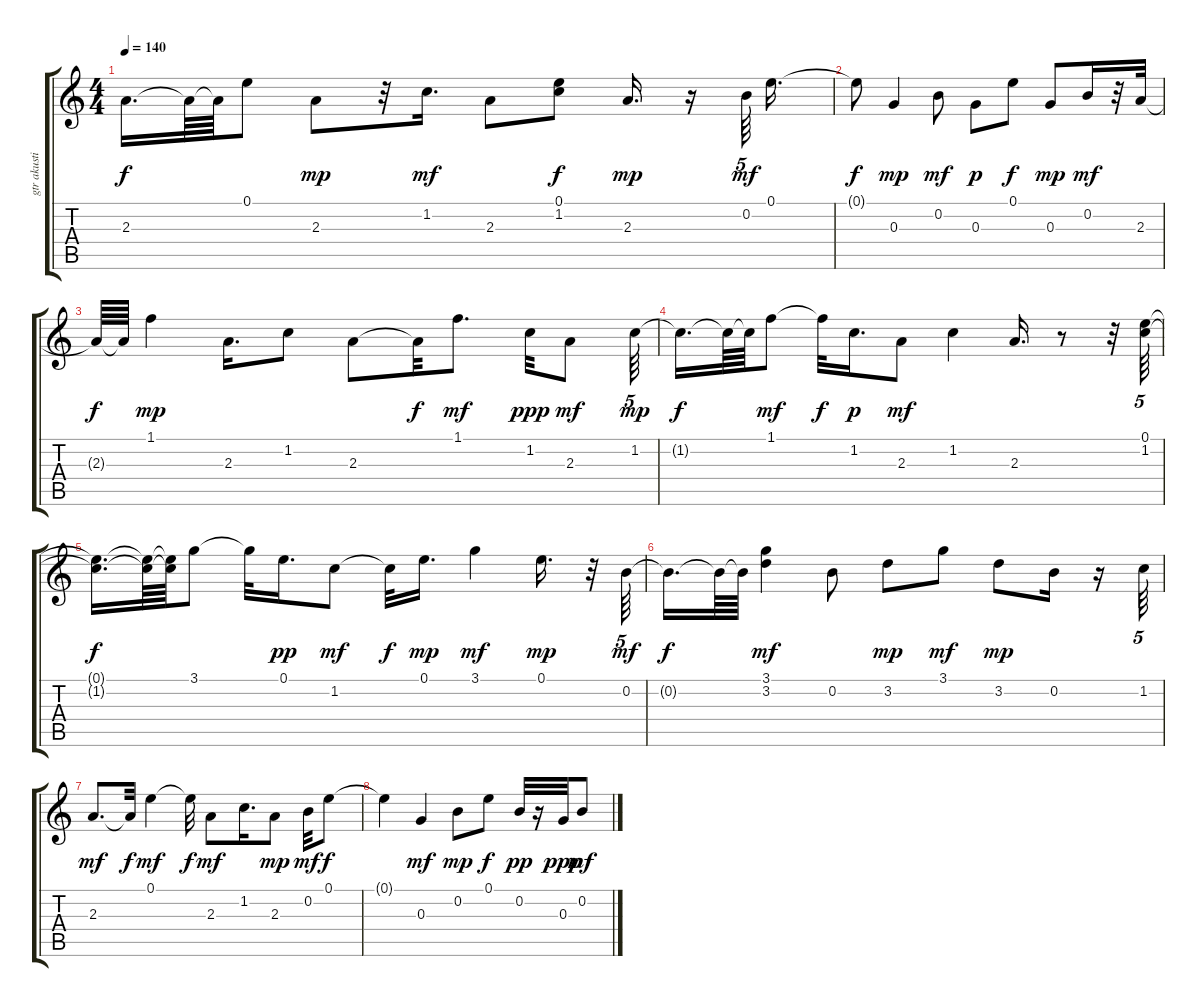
\track ("gtr akustik" "gtr akusti") {instrument acousticguitarnylon}
\staff {score tabs}
\tuning (E4 B3 G3 D3 A2 E2) {hide}
\ts (4 4)
\tempo 140
\clef g2
\ks c
2.3{t}.16{d dy f} 2.3{t}.64 2.3{t}.64 0.1.8 2.3.8{dy mp} r.32 1.2.16{d dy mf} 2.3.8 (0.1 1.2).8{dy f} 2.3.16{d dy mp} r.16 0.2.64{tu (5 4) dy mf} 0.1.16{d} |
0.1{t}.8{dy f} 0.3.4{dy mp} 0.2.8{dy mf} 0.3.8{dy p} 0.1.8{dy f} 0.3.8{dy mp} 0.2.16{dy mf} r.32 2.3.32 |
2.3{t}.64{dy f} 2.3{t}.64 1.1.4{dy mp} 2.3.16{d} 1.2.8 2.3.8 2.3{t}.32{dy f} 1.1.8{d dy mf} 1.2.32{dy ppp} 2.3.8{dy mf} 1.2.64{tu (5 4) dy mp} |
1.2{t}.16{d dy f} 1.2{t}.64 1.2{t}.64 1.1.8{dy mf} 1.1{t}.32{dy f} 1.2.16{d dy p} 2.3.8{dy mf} 1.2.4 2.3.16{d} r.8 r.32 (0.1 1.2).64{tu (5 4)} |
(0.1{t} 1.2{t}).16{d dy f} (0.1{t} 1.2{t}).64 (0.1{t} 1.2{t}).64 3.1.8 3.1{t}.32 0.1.16{d dy pp} 1.2.8{dy mf} 1.2{t}.32{dy f} 0.1.16{d dy mp} 3.1.4{dy mf} 0.1.16{d dy mp} r.32 0.2.64{tu (5 4) dy mf} |
0.2{t}.16{d dy f} 0.2{t}.64 0.2{t}.64 (3.1 3.2).4{dy mf} 0.2.8 3.2.8{dy mp} 3.1.8{dy mf} 3.2.8{dy mp} 0.2.16 r.16 1.2.64{tu (5 4)} |
2.3.8{d dy mf} 2.3{t}.32{dy f} 0.1.4{dy mf} 0.1{t}.32{dy f} 2.3.8{dy mf} 1.2.16{d} 2.3.8{dy mp} 0.2.32{dy mf} 0.1.8{dy f} |
0.1{t}.4 0.3.4{dy mf} 0.2.8{dy mp} 0.1.8{dy f} 0.2.32{dy pp} r.16 0.3.32{dy ppp} 0.2.8{dy mf}
